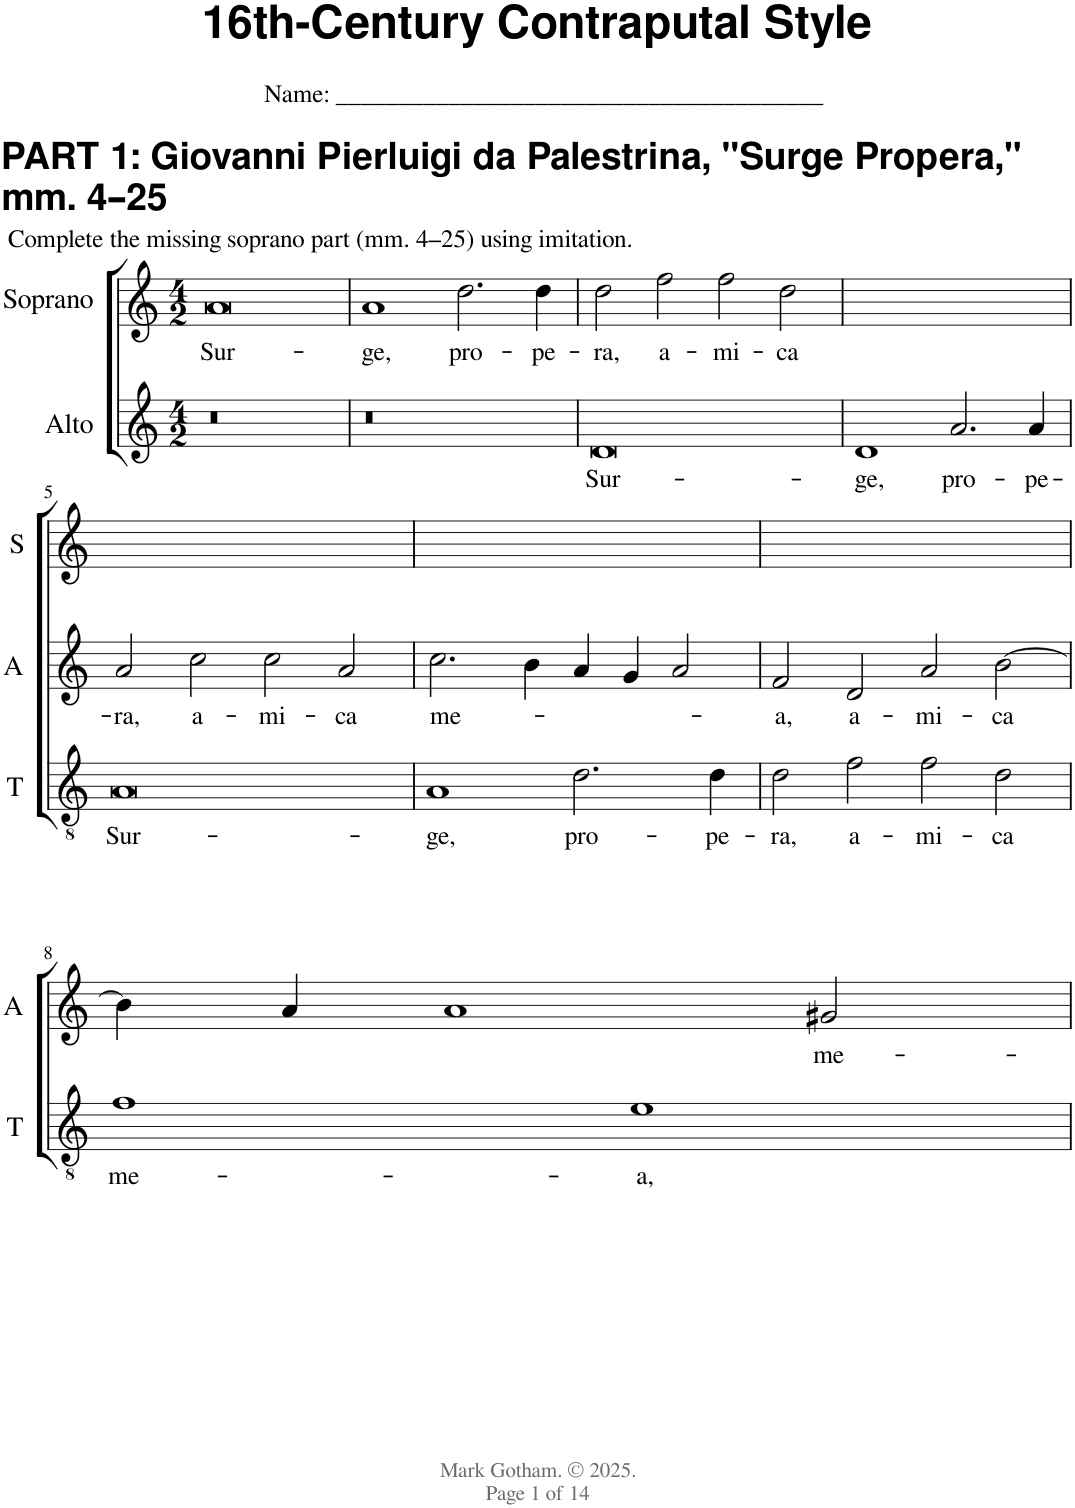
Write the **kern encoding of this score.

**kern	**text	**kern	**text	**kern	**text
*part3	*part3	*part2	*part2	*part1	*part1
*staff3	*staff3	*staff2	*staff2	*staff1	*staff1
*I"Tenor	*	*I"Alto	*	*I"Soprano	*
*I'T	*	*I'A	*	*I'S	*
*stria5	*	*	*	*	*
*clefGv2	*	*clefG2	*	*clefG2	*
*k[]	*	*k[]	*	*k[]	*
*M4/2	*	*M4/2	*	*M4/2	*
=1	=1	=1	=1	=1	=1
!	!	!	!	!	!LO:LY:b
0r	.	0r	.	0a	Sur-
=2	=2	=2	=2	=2	=2
!	!	!	!	!	!LO:LY:b
0r	.	0r	.	1a	-ge,
!	!	!	!	!	!LO:LY:b
.	.	.	.	2.dd\	pro-
!	!	!	!	!	!LO:LY:b
.	.	.	.	4dd\	-pe-
=3	=3	=3	=3	=3	=3
!	!	!	!LO:LY:b	!	!LO:LY:b
0r	.	0d	Sur-	2dd\	-ra,
!	!	!	!	!	!LO:LY:b
.	.	.	.	2ff\	a-
!	!	!	!	!	!LO:LY:b
.	.	.	.	2ff\	-mi-
!	!	!	!	!	!LO:LY:b
.	.	.	.	2dd\	-ca
=4	=4	=4	=4	=4	=4
!	!	!	!LO:LY:b	!	!
0r	.	1d	-ge,	0ryy	.
!	!	!	!LO:LY:b	!	!
.	.	2.a/	pro-	.	.
!	!	!	!LO:LY:b	!	!
.	.	4a/	-pe-	.	.
!!LO:LB:g=z
=5	=5	=5	=5	=5	=5
!	!	!	!	!LO:TX:a:color=#00000000:t=Complete this staff	!
!	!LO:LY:b	!	!LO:LY:b	!	!
0A	Sur-	2a/	-ra,	0ryy	.
!	!	!	!LO:LY:b	!	!
.	.	2cc\	a-	.	.
!	!	!	!LO:LY:b	!	!
.	.	2cc\	-mi-	.	.
!	!	!	!LO:LY:b	!	!
.	.	2a/	-ca	.	.
=6	=6	=6	=6	=6	=6
!	!LO:LY:b	!	!LO:LY:b	!	!
1A	-ge,	2.cc\	me-	0ryy	.
.	.	4b\	.	.	.
!	!LO:LY:b	!	!	!	!
2.d\	pro-	4a/	.	.	.
.	.	4g/	.	.	.
.	.	2a/	.	.	.
!	!LO:LY:b	!	!	!	!
4d\	-pe-	.	.	.	.
=7	=7	=7	=7	=7	=7
!	!LO:LY:b	!	!LO:LY:b	!	!
2d\	-ra,	2f/	-a,	0ryy	.
!	!LO:LY:b	!	!LO:LY:b	!	!
2f\	a-	2d/	a-	.	.
!	!LO:LY:b	!	!LO:LY:b	!	!
2f\	-mi-	2a/	-mi-	.	.
!	!LO:LY:b	!	!LO:LY:b	!	!
2d\	-ca	[>2b\	-ca	.	.
!!LO:LB:g=z
=8	=8	=8	=8	=8	=8
!	!LO:LY:b	!	!	!	!
1f	me-	4b\]	.	0ryy	.
.	.	4a/	.	.	.
.	.	1a	.	.	.
!	!LO:LY:b	!	!	!	!
1e	-a,	.	.	.	.
!	!	!	!LO:LY:b	!	!
.	.	2g#X/	me-	.	.
=	=	=	=	=	=
*-	*-	*-	*-	*-	*-
